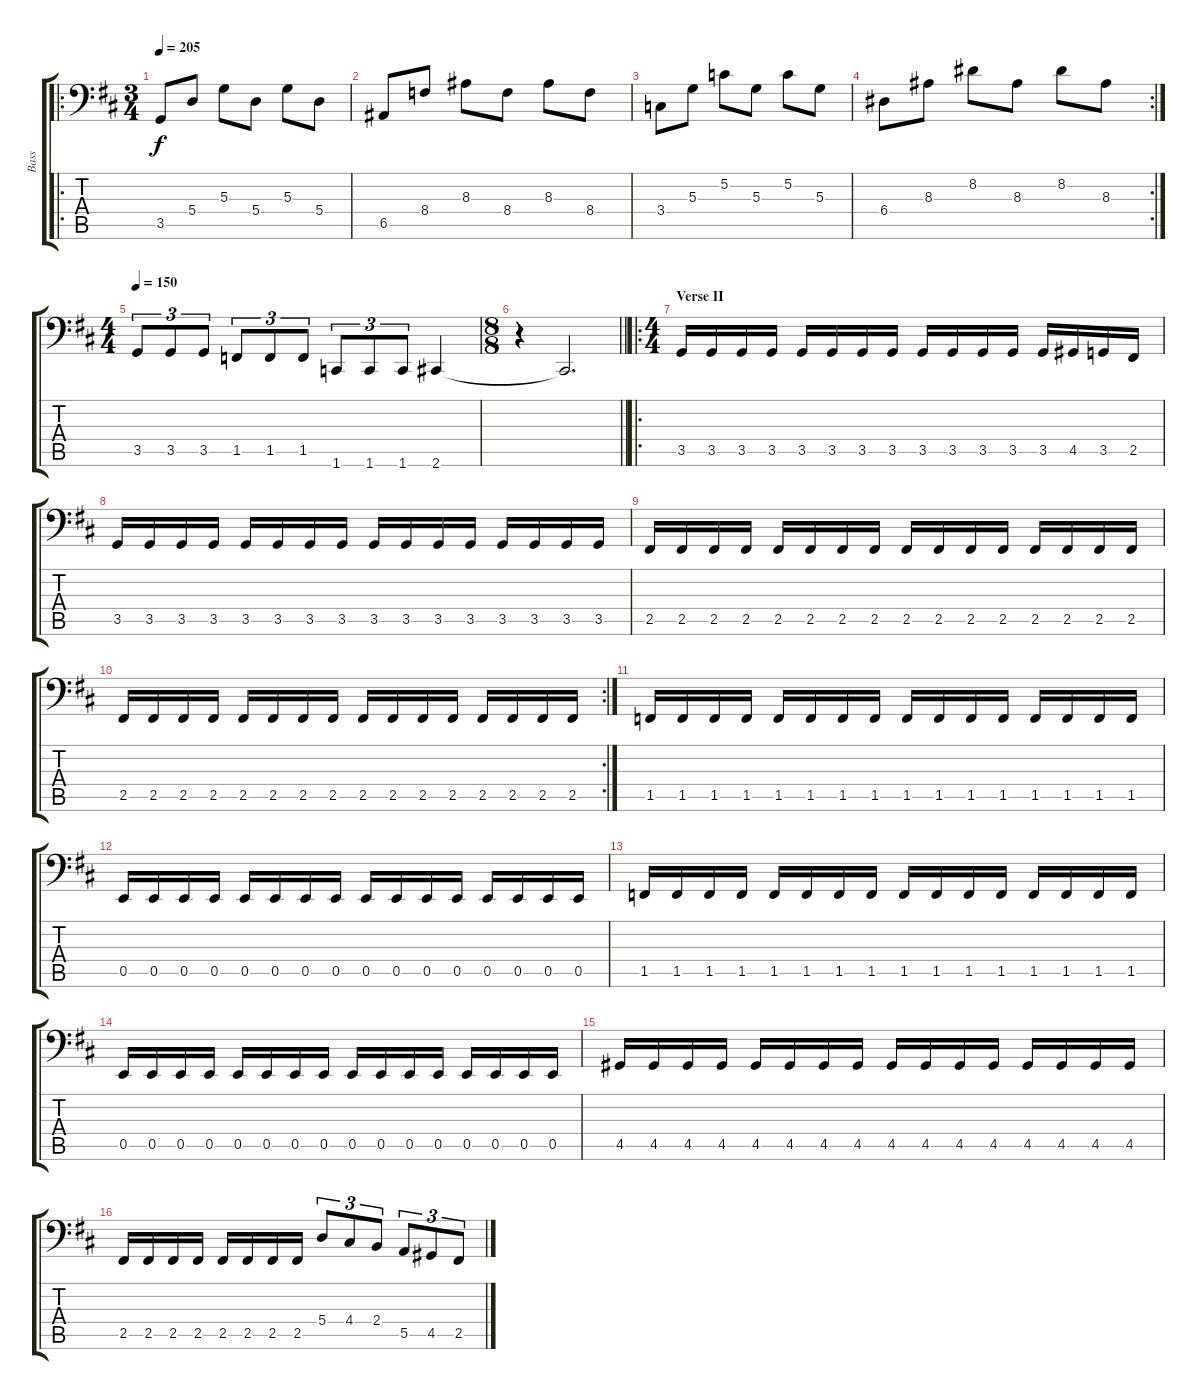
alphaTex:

\track ("Bass" "Bass") {instrument electricbassfinger}
\staff {score tabs}
\tuning (C3 G2 D2 A1 E1 B0) {hide}
\ro
\ts (3 4)
\tempo 205
\clef f4
\ks d
3.5.8{dy f} 5.4.8 5.3.8 5.4.8 5.3.8 5.4.8 |
6.5.8 8.4.8 8.3.8 8.4.8 8.3.8 8.4.8 |
3.4.8 5.3.8 5.2.8 5.3.8 5.2.8 5.3.8 |
\rc 2
6.4.8 8.3.8 8.2.8 8.3.8 8.2.8 8.3.8 |
\ts (4 4)
\tempo 150
3.5.8{tu (3 2)} 3.5.8{tu (3 2)} 3.5.8{tu (3 2)} 1.5.8{tu (3 2)} 1.5.8{tu (3 2)} 1.5.8{tu (3 2)} 1.6.8{tu (3 2)} 1.6.8{tu (3 2)} 1.6.8{tu (3 2)} 2.6.4 |
\ts (8 8)
\barLineRight lightlight
r.4 2.6{t}.2{d} |
\ro
\ts (4 4)
\section ("" "Verse II")
3.5.16 3.5.16 3.5.16 3.5.16 3.5.16 3.5.16 3.5.16 3.5.16 3.5.16 3.5.16 3.5.16 3.5.16 3.5.16 4.5.16 3.5.16 2.5.16 |
3.5.16 3.5.16 3.5.16 3.5.16 3.5.16 3.5.16 3.5.16 3.5.16 3.5.16 3.5.16 3.5.16 3.5.16 3.5.16 3.5.16 3.5.16 3.5.16 |
2.5.16 2.5.16 2.5.16 2.5.16 2.5.16 2.5.16 2.5.16 2.5.16 2.5.16 2.5.16 2.5.16 2.5.16 2.5.16 2.5.16 2.5.16 2.5.16 |
\rc 2
2.5.16 2.5.16 2.5.16 2.5.16 2.5.16 2.5.16 2.5.16 2.5.16 2.5.16 2.5.16 2.5.16 2.5.16 2.5.16 2.5.16 2.5.16 2.5.16 |
1.5.16 1.5.16 1.5.16 1.5.16 1.5.16 1.5.16 1.5.16 1.5.16 1.5.16 1.5.16 1.5.16 1.5.16 1.5.16 1.5.16 1.5.16 1.5.16 |
0.5.16 0.5.16 0.5.16 0.5.16 0.5.16 0.5.16 0.5.16 0.5.16 0.5.16 0.5.16 0.5.16 0.5.16 0.5.16 0.5.16 0.5.16 0.5.16 |
1.5.16 1.5.16 1.5.16 1.5.16 1.5.16 1.5.16 1.5.16 1.5.16 1.5.16 1.5.16 1.5.16 1.5.16 1.5.16 1.5.16 1.5.16 1.5.16 |
0.5.16 0.5.16 0.5.16 0.5.16 0.5.16 0.5.16 0.5.16 0.5.16 0.5.16 0.5.16 0.5.16 0.5.16 0.5.16 0.5.16 0.5.16 0.5.16 |
4.5.16 4.5.16 4.5.16 4.5.16 4.5.16 4.5.16 4.5.16 4.5.16 4.5.16 4.5.16 4.5.16 4.5.16 4.5.16 4.5.16 4.5.16 4.5.16 |
2.5.16 2.5.16 2.5.16 2.5.16 2.5.16 2.5.16 2.5.16 2.5.16 5.4.8{tu (3 2)} 4.4.8{tu (3 2)} 2.4.8{tu (3 2)} 5.5.8{tu (3 2)} 4.5.8{tu (3 2)} 2.5.8{tu (3 2)}
